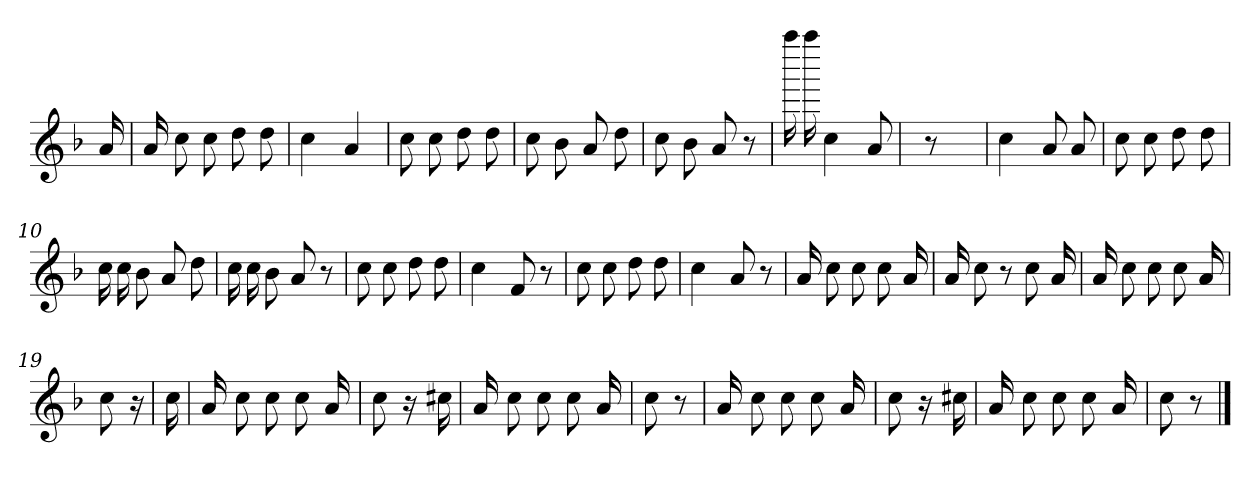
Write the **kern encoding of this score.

**kern
*part1
*staff1
*clefG2
*k[b-]
=
16a
=1
16a
8cc
8cc
8dd
8dd
=2
4cc
4a
=3
8cc
8cc
8dd
8dd
=4
8cc
8b-
8a
8dd
=5
8cc
8b-
8a
8r
=6
16aaaa
16aaaa
4cc
8a
=7y
8r
=8
4cc
8a
8a
=9
8cc
8cc
8dd
8dd
=10
16cc
16cc
8b-
8a
8dd
=11
16cc
16cc
8b-
8a
8r
=12y
8cc
8cc
8dd
8dd
=13
4cc
8f
8r
=14
8cc
8cc
8dd
8dd
=15
4cc
8a
8r
=16
16a
8cc
8cc
8cc
16a
=17y
16a
8cc
8r
8cc
16a
=18
16a
8cc
8cc
8cc
16a
=19y
8cc
16r
=20
16cc
=21
16a
8cc
8cc
8cc
16a
=22y
8cc
16r
16cc#X
=23
16a
8cc
8cc
8cc
16a
=24y
8cc
8r
=25
16a
8cc
8cc
8cc
16a
=26y
8cc
16r
16cc#X
=27
16a
8cc
8cc
8cc
16a
=28y
8cc
8r
==
*-
